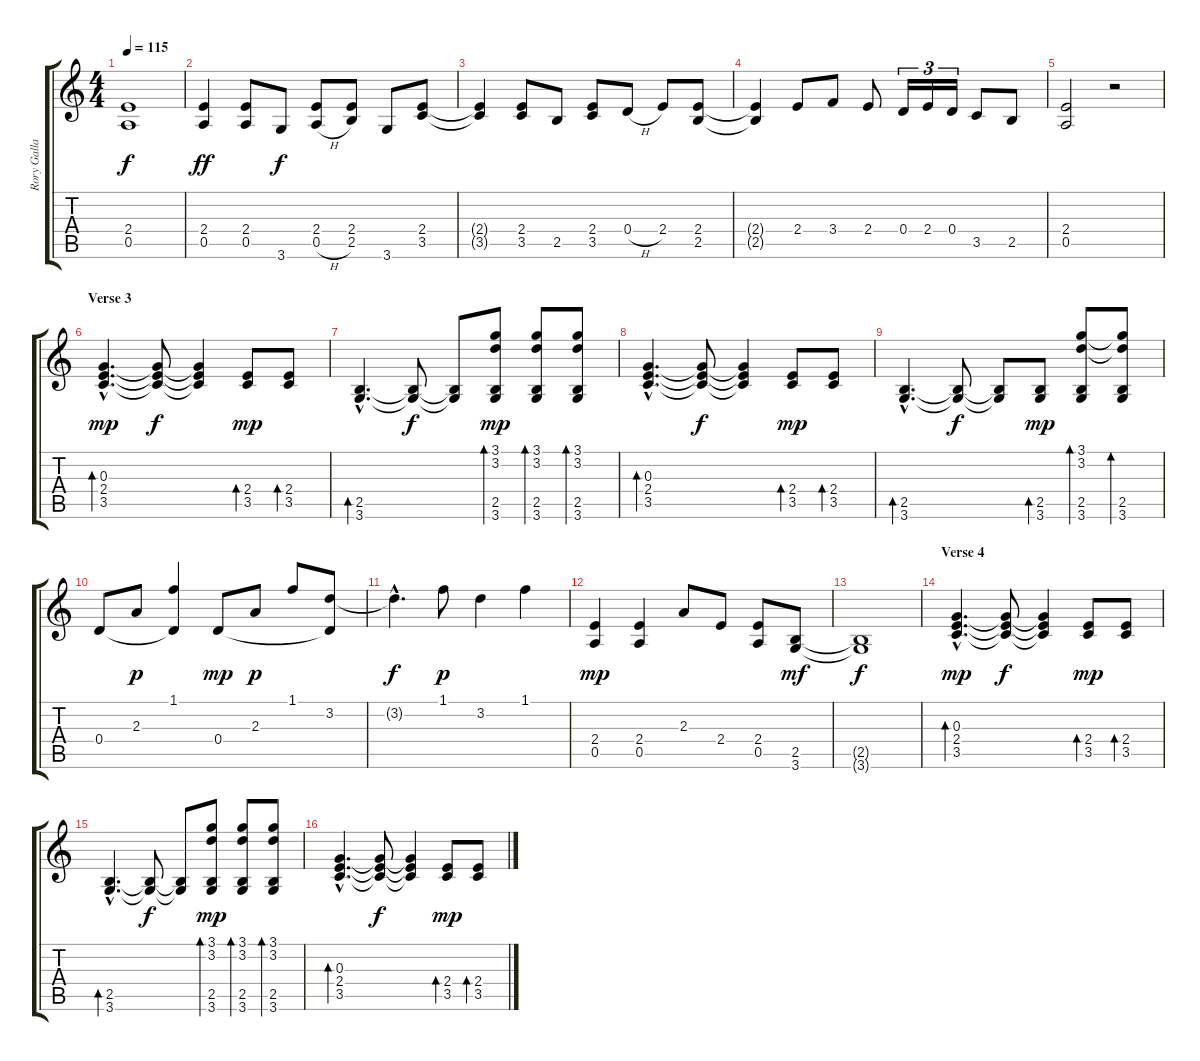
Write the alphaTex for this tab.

\track ("Rory Gallagher (Rhythm Electric)" "Rory Galla") {instrument distortionguitar}
\staff {score tabs}
\tuning (E4 B3 G3 D3 A2 E2) {hide}
\ts (4 4)
\tempo 115
\clef g2
\ks c
(2.4 0.5).1{dy f} |
(2.4 0.5).4{dy ff} (2.4 0.5).8 3.6.8{dy f} (2.4 0.5{h}).8 (2.4 2.5).8 3.6.8 (2.4 3.5).8 |
(2.4{t} 3.5{t}).4 (2.4 3.5).8 2.5.8 (2.4 3.5).8 0.4{h}.8 2.4.8 (2.4 2.5).8 |
(2.4{t} 2.5{t}).4 2.4.8 3.4.8 2.4.8 0.4.16{tu (3 2)} 2.4.16{tu (3 2)} 0.4.16{tu (3 2)} 3.5.8 2.5.8 |
(2.4 0.5).2 r.2 |
\section ("" "Verse 3")
(0.3{hac} 2.4{hac} 3.5{hac}).4{d bd 120 dy mp} (0.3{t} 2.4{t} 3.5{t}).8{dy f} (0.3{t} 2.4{t} 3.5{t}).4 (2.4 3.5).8{bd 120 dy mp} (2.4 3.5).8{bd 120} |
(2.5{hac} 3.6{hac}).4{d bd 120} (2.5{t} 3.6{t}).8{dy f} (2.5{t} 3.6{t}).8 (3.1 3.2 2.5 3.6).8{bd 120 dy mp} (3.1 3.2 2.5 3.6).8{bd 120} (3.1 3.2 2.5 3.6).8{bd 120} |
(0.3{hac} 2.4{hac} 3.5{hac}).4{d bd 120} (0.3{t} 2.4{t} 3.5{t}).8{dy f} (0.3{t} 2.4{t} 3.5{t}).4 (2.4 3.5).8{bd 120 dy mp} (2.4 3.5).8{bd 120} |
(2.5{hac} 3.6{hac}).4{d bd 120} (2.5{t} 3.6{t}).8{dy f} (2.5{t} 3.6{t}).8 (2.5 3.6).8{bd 120 dy mp} (3.1 3.2 2.5 3.6).8{bd 120} (3.1{t} 3.2{t} 2.5 3.6).8{bd 120} |
0.4.8 2.3.8{dy p} (1.1 0.4{t}).4 0.4.8{dy mp} 2.3.8{dy p} 1.1.8 (3.2 0.4{t}).8 |
3.2{hac t}.4{d dy f} 1.1.8{dy p} 3.2.4 1.1.4 |
(2.4 0.5).4{dy mp} (2.4 0.5).4 2.3.8 2.4.8 (2.4 0.5).8 (2.5 3.6).8{dy mf} |
(2.5{t} 3.6{t}).1{dy f} |
\section ("" "Verse 4")
(0.3{hac} 2.4{hac} 3.5{hac}).4{d bd 120 dy mp} (0.3{t} 2.4{t} 3.5{t}).8{dy f} (0.3{t} 2.4{t} 3.5{t}).4 (2.4 3.5).8{bd 120 dy mp} (2.4 3.5).8{bd 120} |
(2.5{hac} 3.6{hac}).4{d bd 120} (2.5{t} 3.6{t}).8{dy f} (2.5{t} 3.6{t}).8 (3.1 3.2 2.5 3.6).8{bd 120 dy mp} (3.1 3.2 2.5 3.6).8{bd 120} (3.1 3.2 2.5 3.6).8{bd 120} |
(0.3{hac} 2.4{hac} 3.5{hac}).4{d bd 120} (0.3{t} 2.4{t} 3.5{t}).8{dy f} (0.3{t} 2.4{t} 3.5{t}).4 (2.4 3.5).8{bd 120 dy mp} (2.4 3.5).8{bd 120}
